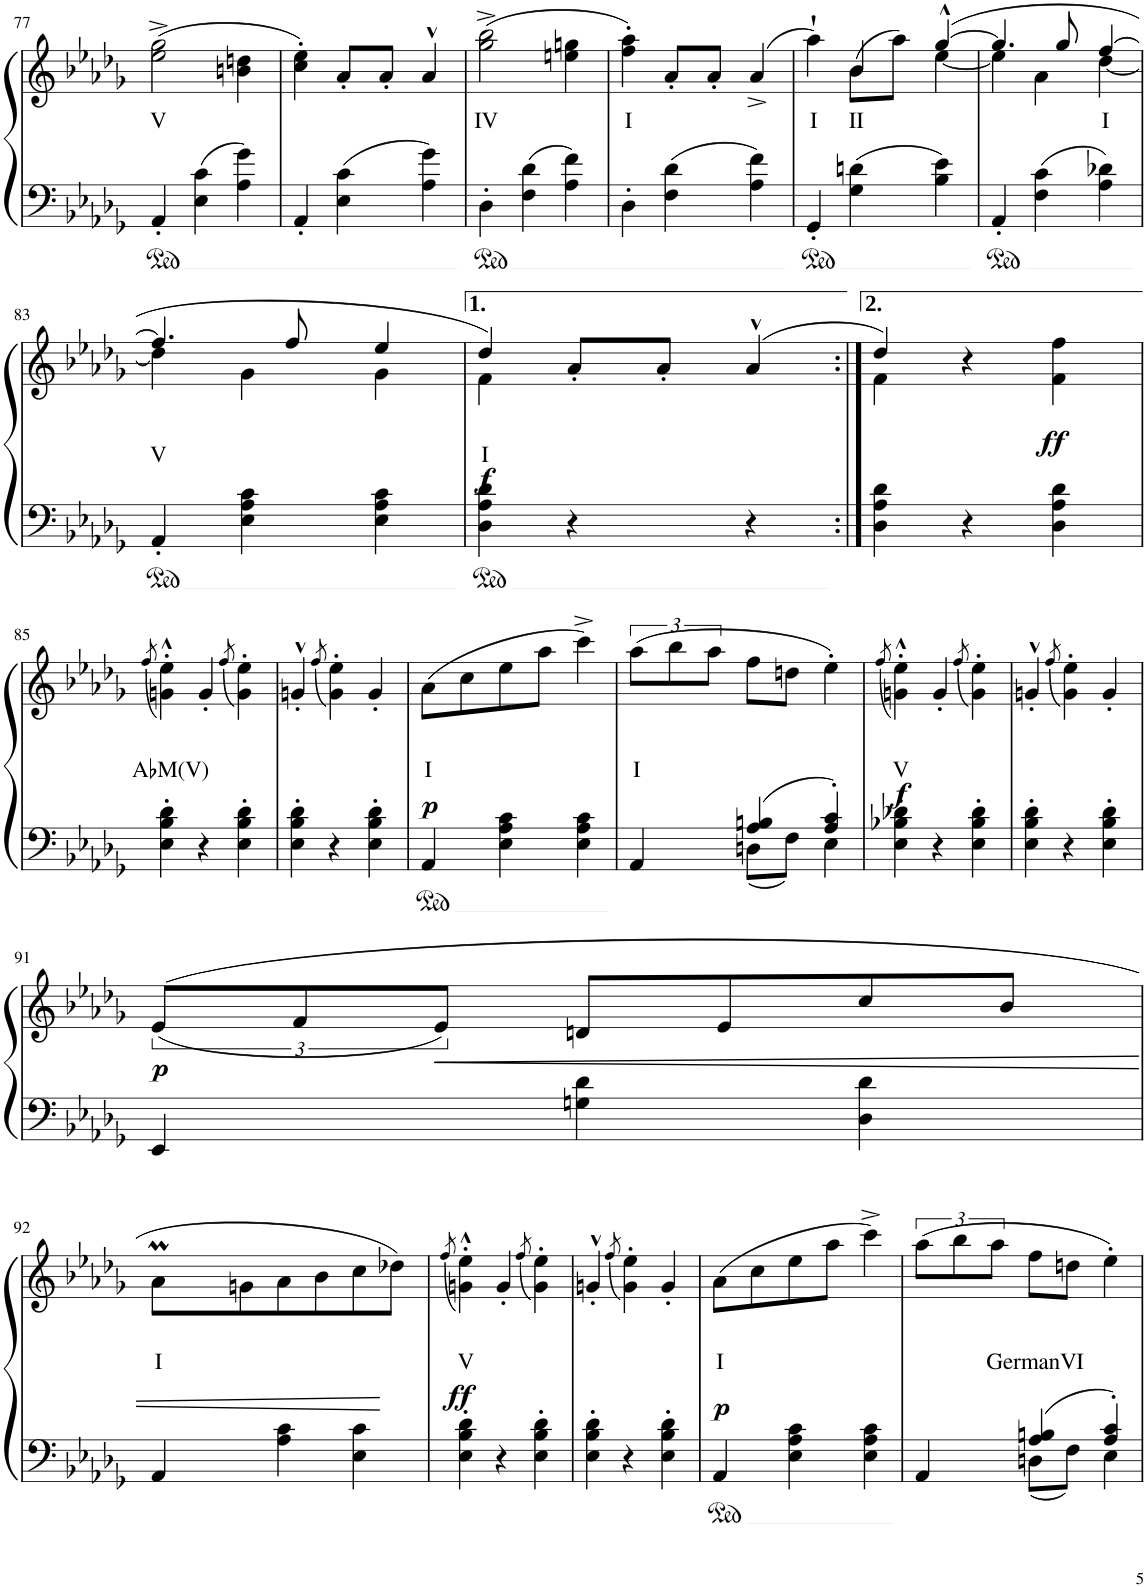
**kern	**kern	**text	**dynam
*part1	*part1	*part1	*part1
*staff2	*staff1	*staff1	*staff1/2
*I"Piano	*	*	*
*I'Pno	*	*	*
!!LO:PB:g=z
*clefF4	*clefG2	*	*
*k[b-e-a-d-g-]	*k[b-e-a-d-g-]	*	*
*M3/4	*M3/4	*	*
=77	=77	=77	=77
!	!	!LO:LY:b	!
4AA-'/	(2ee-\^ 2gg-\^	V	.
4E-\ 4c\	.	.	.
4A-\ 4g-\	4bn\ 4ddn\	.	.
=78	=78	=78	=78
4AA-'/	4cc\' 4ee-\')	.	.
4E-\ 4c\	8a-'/L	.	.
.	8a-'/J	.	.
4A-\ 4g-\	4a-^^/	.	.
=79	=79	=79	=79
!	!	!LO:LY:b	!
4D-'\	(2gg-\^ 2bb-\^	IV	.
4F\ 4d-\	.	.	.
4A-\ 4f\	4een\ 4ggn\	.	.
=80	=80	=80	=80
!	!	!LO:LY:b	!
4D-'\	4ff\' 4aa-\')	I	.
4F\ 4d-\	8a-'/L	.	.
.	8a-'/J	.	.
4A-\ 4f\	(>4a-^/	.	.
=81	=81	=81	=81
!	!	!LO:LY:b	!
*	*^	*	*
4GG-'/	4aa-'`\)	4ryy	I	.
!	!	!	!LO:LY:b	!
4G-\ 4dn\	4b-/	(>8b-\L	II	.
.	.	8aa-\J)	.	.
4B-\ 4e-\	([4gg-^^/	[4ee-\	.	.
=82	=82	=82	=82	=82
4AA-'/	4.gg-/]	4ee-\]	.	.
4F\ 4c\	.	4a-\	.	.
.	8gg-/	.	.	.
!	!	!	!LO:LY:b	!
4A-\ 4d-X\	[4ff/	[4dd-\	I	.
!!LO:LB:g=z	!!
=83	=83	=83	=83	=83
!	!	!	!LO:LY:b	!
4AA-'/	4.ff/]	4dd-\]	V	.
4E-\ 4A-\ 4c\	.	4g-\	.	.
.	8ff/	.	.	.
4E-\ 4A-\ 4c\	4ee-/	4g-\	.	.
=84	=84	=84	=84	=84
!	!	!	!LO:LY:b	!LO:DY:b
4D-\ 4A-\ 4d-\	4dd-/)	4f\	I	f
4r	8a-'/L	2ryy	.	.
.	8a-'/J	.	.	.
4r	(4a-^^/	.	.	.
=84:|!	=84:|!	=84:|!	=84:|!	=84:|!
4D-\ 4A-\ 4d-\	4dd-/)	4f\	.	.
4r	4r	2ryy	.	.
!	!	!	!	!LO:DY:b
4D-\ 4A-\ 4d-\	4f\ 4ff\	.	.	ff
*	*v	*v	*	*
!!LO:LB:g=z
=85	=85	=85	=85
.	(8qff/	.	.
!	!	!LO:LY:b	!
4E-\' 4B-\' 4d-\'	4gn\'^^ 4ee-\'^^)	A♭M(V)	.
4r	4g'/	.	.
.	(8qff/	.	.
4E-\' 4B-\' 4d-\'	4g\' 4ee-\')	.	.
=86	=86	=86	=86
4E-\' 4B-\' 4d-\'	4gn'^^/	.	.
.	(8qff/	.	.
4r	4g\' 4ee-\')	.	.
4E-\' 4B-\' 4d-\'	4g'/	.	.
=87	=87	=87	=87
!	!	!LO:LY:b	!LO:DY:b
4AA-/	(8a-\L	I	p
.	8cc\	.	.
4E-\ 4A-\ 4c\	8ee-\	.	.
.	8aa-\J	.	.
4E-\ 4A-\ 4c\	4ccc^\)	.	.
=88	=88	=88	=88
*^	*	*	*
!	!	!	!LO:LY:b	!
4AA-/	4ryy	(12aa-\L	I	.
.	.	12bb-\	.	.
.	.	12aa-\J	.	.
4A-/ 4Bn/	8Dn\L	8ff\L	.	.
.	8F\J	8ddn\J	.	.
4A-/' 4c/'	4E-\	4ee-'\)	.	.
*v	*v	*	*	*
=89	=89	=89	=89
.	(8qff/	.	.
!	!	!LO:LY:b	!LO:DY:b
4E-\' 4B-X\' 4d-X\'	4gn\'^^ 4ee-\'^^)	V	f
4r	4g'/	.	.
.	(8qff/	.	.
4E-\' 4B-\' 4d-\'	4g\' 4ee-\')	.	.
=90	=90	=90	=90
4E-\' 4B-\' 4d-\'	4gn'^^/	.	.
.	(8qff/	.	.
4r	4g\' 4ee-\')	.	.
4E-\' 4B-\' 4d-\'	4g'/	.	.
!!LO:LB:g=z
=91	=91	=91	=91
!	!	!	!LO:DY:b
4EE-/	((12e-/L	.	p
.	12f/	.	.
!	!	!	!LO:HP:b
.	12e-/J)	.	<
4Gn\ 4d-\	8dn/L	.	.
.	8e-/	.	.
4D-\ 4d-\	8cc/	.	.
.	8b-/J	.	.
!!LO:LB:g=z
=92	=92	=92	=92
!	!	!LO:LY:b	!
*	*^	*	*
*	*	*Xtuplet	*	*
4AA-/	8a-M\L	24ryy	I	.
.	.	24b-!	.	.
.	.	24a-!	.	.
.	8gn\	2ryy	.	.
4A-\ 4c\	8a-\	.	.	.
.	8b-\	.	.	.
4E-\ 4c\	8cc\	.	.	.
.	8dd-X\J)	8ryy	.	[
*	*v	*v	*	*
=93	=93	=93	=93
.	(8qff/	.	.
!	!	!LO:LY:b	!LO:DY:b
4E-\' 4B-\' 4d-\'	4gn\'^^ 4ee-\'^^)	V	ff
4r	4g'/	.	.
.	(8qff/	.	.
4E-\' 4B-\' 4d-\'	4g\' 4ee-\')	.	.
=94	=94	=94	=94
4E-\' 4B-\' 4d-\'	4gn'^^/	.	.
.	(8qff/	.	.
4r	4g\' 4ee-\')	.	.
4E-\' 4B-\' 4d-\'	4g'/	.	.
=95	=95	=95	=95
!	!	!LO:LY:b	!LO:DY:b
4AA-/	(8a-\L	I	p
.	8cc\	.	.
4E-\ 4A-\ 4c\	8ee-\	.	.
.	8aa-\J	.	.
4E-\ 4A-\ 4c\	4ccc^\)	.	.
=96	=96	=96	=96
*^	*	*	*
*	*	*tuplet	*	*
4AA-/	4ryy	(12aa-\L	.	.
.	.	12bb-\	.	.
.	.	12aa-\J	.	.
!	!	!	!LO:LY:b	!
4A-/ 4Bn/	8Dn\L	8ff\L	GermanVI	.
.	8F\J	8ddn\J	.	.
4A-/' 4c/'	4E-\	4ee-'\)	.	.
*v	*v	*	*	*
=	=	=	=
*-	*-	*-	*-
